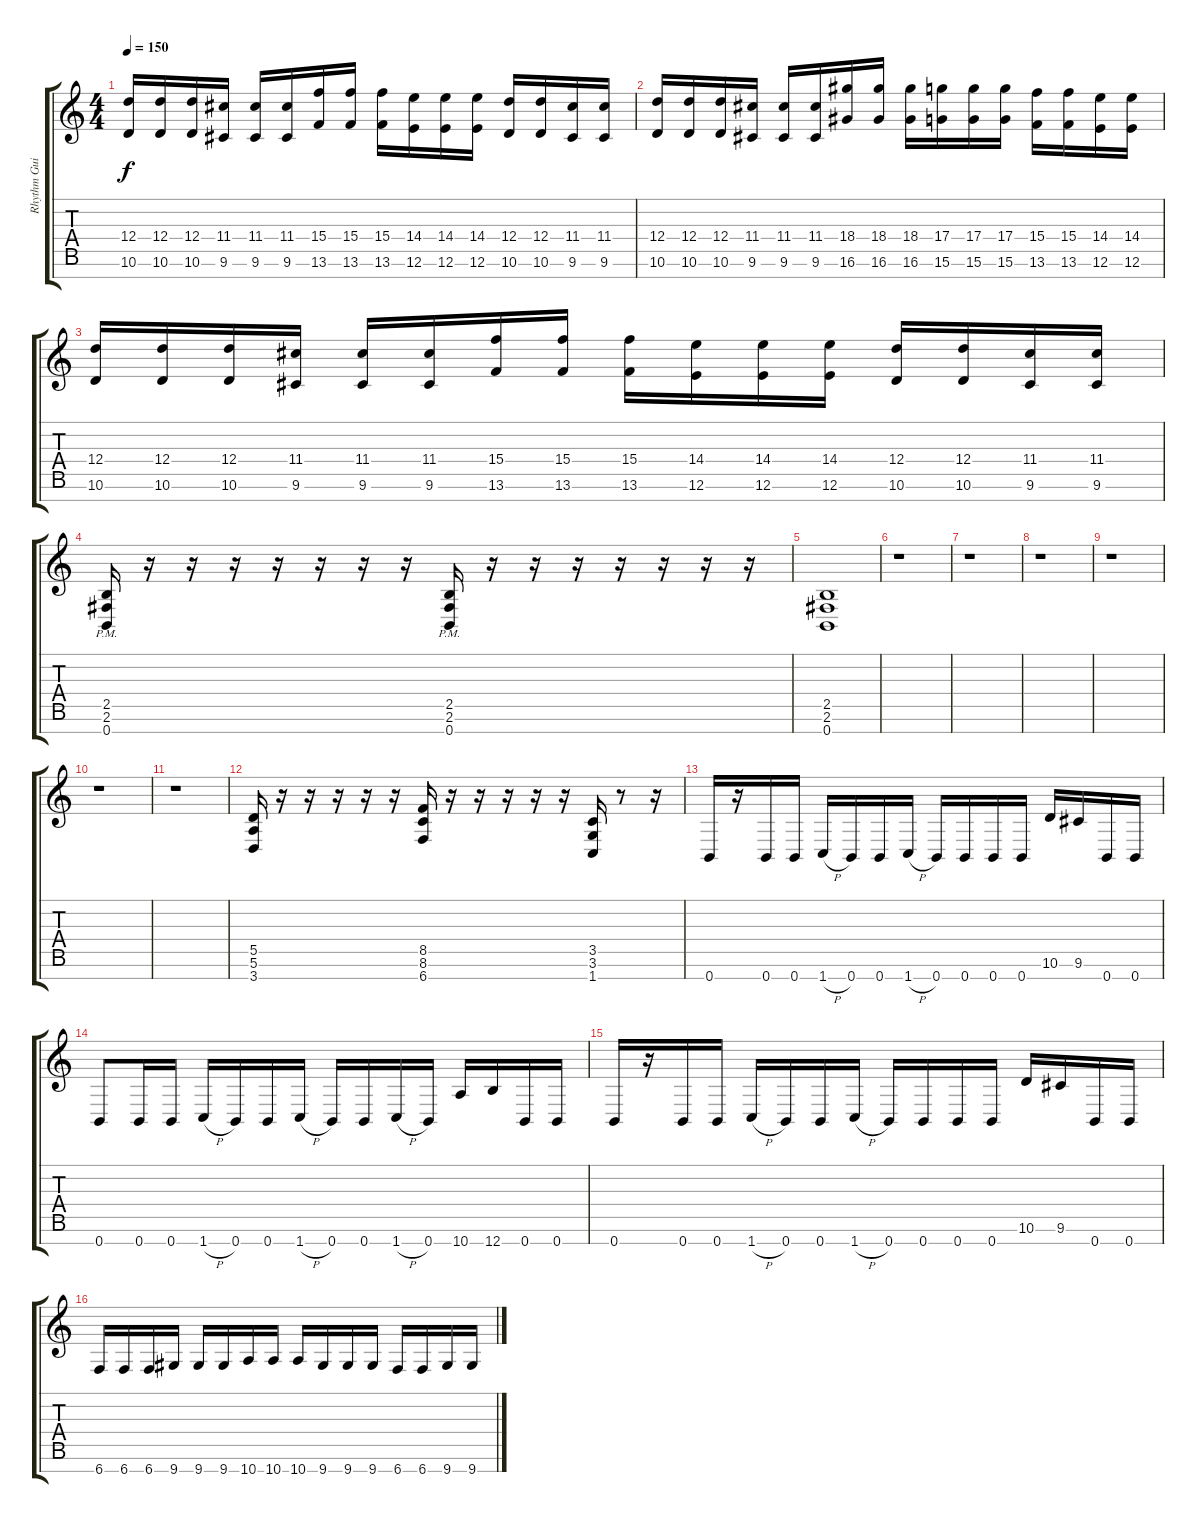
\track ("Rhythm Guitar 2" "Rhythm Gui") {instrument distortionguitar}
\staff {score tabs}
\tuning (E4 B3 G3 D3 A2 E2 B1) {hide}
\ts (4 4)
\tempo 150
\clef g2
\ks c
(12.4 10.6).16{dy f instrument distortionguitar} (12.4 10.6).16 (12.4 10.6).16 (11.4 9.6).16 (11.4 9.6).16 (11.4 9.6).16 (15.4 13.6).16 (15.4 13.6).16 (15.4 13.6).16 (14.4 12.6).16 (14.4 12.6).16 (14.4 12.6).16 (12.4 10.6).16 (12.4 10.6).16 (11.4 9.6).16 (11.4 9.6).16 |
(12.4 10.6).16 (12.4 10.6).16 (12.4 10.6).16 (11.4 9.6).16 (11.4 9.6).16 (11.4 9.6).16 (18.4 16.6).16 (18.4 16.6).16 (18.4 16.6).16 (17.4 15.6).16 (17.4 15.6).16 (17.4 15.6).16 (15.4 13.6).16 (15.4 13.6).16 (14.4 12.6).16 (14.4 12.6).16 |
(12.4 10.6).16 (12.4 10.6).16 (12.4 10.6).16 (11.4 9.6).16 (11.4 9.6).16 (11.4 9.6).16 (15.4 13.6).16 (15.4 13.6).16 (15.4 13.6).16 (14.4 12.6).16 (14.4 12.6).16 (14.4 12.6).16 (12.4 10.6).16 (12.4 10.6).16 (11.4 9.6).16 (11.4 9.6).16 |
(2.5 2.6 0.7{pm}).16 r.16 r.16 r.16 r.16 r.16 r.16 r.16 (2.5 2.6 0.7{pm}).16 r.16 r.16 r.16 r.16 r.16 r.16 r.16 |
(2.5 2.6 0.7).1 |
r.1 |
r.1 |
r.1 |
r.1 |
r.1 |
r.1 |
(5.5 5.6 3.7).16 r.16 r.16 r.16 r.16 r.16 (8.5 8.6 6.7).16 r.16 r.16 r.16 r.16 r.16 (3.5 3.6 1.7).16 r.8 r.16 |
0.7.16 r.16 0.7.16 0.7.16 1.7{h}.16 0.7.16 0.7.16 1.7{h}.16 0.7.16 0.7.16 0.7.16 0.7.16 10.6.16 9.6.16 0.7.16 0.7.16 |
0.7.8 0.7.16 0.7.16 1.7{h}.16 0.7.16 0.7.16 1.7{h}.16 0.7.16 0.7.16 1.7{h}.16 0.7.16 10.7.16 12.7.16 0.7.16 0.7.16 |
0.7.16 r.16 0.7.16 0.7.16 1.7{h}.16 0.7.16 0.7.16 1.7{h}.16 0.7.16 0.7.16 0.7.16 0.7.16 10.6.16 9.6.16 0.7.16 0.7.16 |
6.7.16 6.7.16 6.7.16 9.7.16 9.7.16 9.7.16 10.7.16 10.7.16 10.7.16 9.7.16 9.7.16 9.7.16 6.7.16 6.7.16 9.7.16 9.7.16
